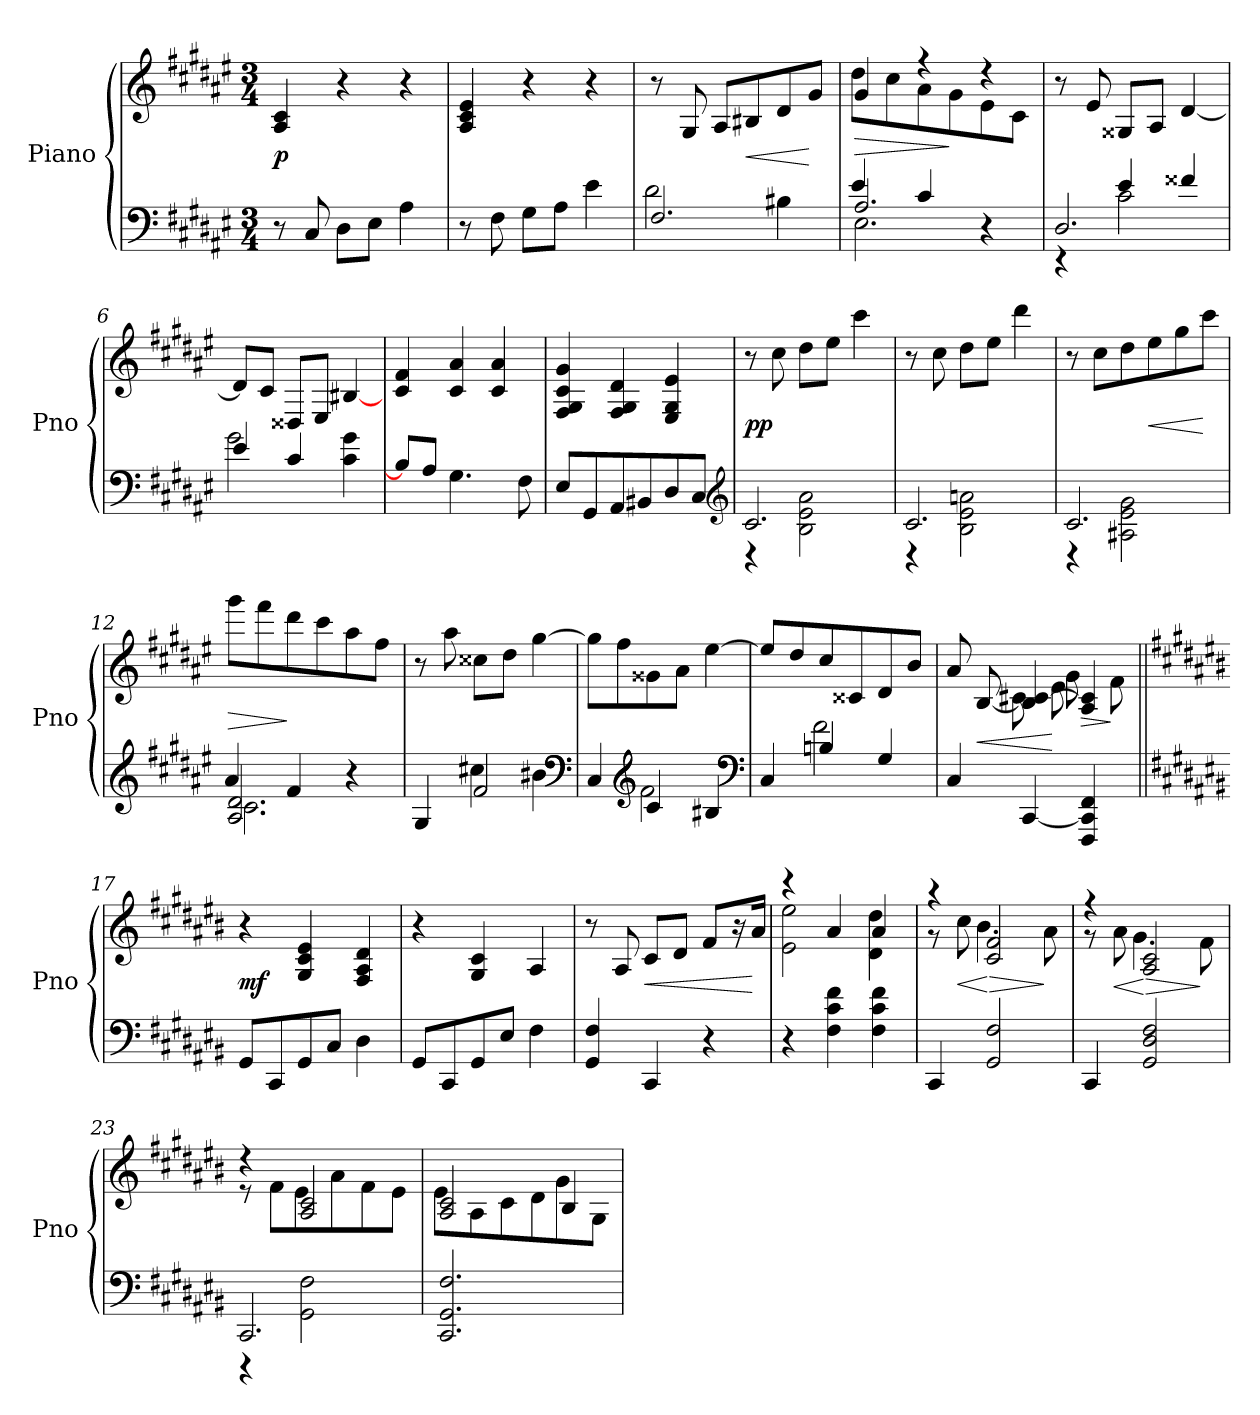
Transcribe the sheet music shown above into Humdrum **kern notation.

**kern	**kern	**dynam
*part1	*part1	*part1
*staff2	*staff1	*staff1/2
*I"Piano	*	*
*I'Pno	*	*
*clefF4	*clefG2	*
*k[f#c#g#d#a#e#]	*k[f#c#g#d#a#e#]	*
*F#:	*F#:	*
*M3/4	*M3/4	*
=1	=1	=1
8r	4A# 4c#	p
8C#	.	.
8D#L	4r	.
8E#J	.	.
4A#	4r	.
=2	=2	=2
8r	4A# 4c# 4e#	.
8F#	.	.
8G#L	4r	.
8A#J	.	.
4e#	4r	.
=3	=3	=3
*^	*	*
2.F#	2d#	8r	.
.	.	8G#	.
.	.	8A#L	.
.	.	8B#X	<
.	4B#X	8d#	.
.	.	8g#J	[
=4	=4	=4	=4
*	*^	*^	*
2.E#\	2.A#/	4e#	4g#	8dd#L	>
.	.	.	.	8cc#	.
.	.	4c#	4r	8a#	.
.	.	.	.	8g#	]
.	.	4r	4r	8e#	.
.	.	.	.	8c#J	.
*	*	*	*v	*v	*
=5	=5	=5	=5	=5
2.D#	4r	4ryy	8r	.
.	.	.	8e#	.
.	2c#	4e#	8G##XL	.
.	.	.	8A#J	.
.	.	4f##X	[4d#	.
*	*v	*v	*	*
=6	=6	=6	=6
4e#	2g#	8d#L]	.
.	.	8c#J	.
4c#	.	8D##XL	.
.	.	8E#J	.
4c# 4g#	4ryy	[4B#X	.
*v	*v	*	*
=7	=7	=7
8B#\L]	4c#/ 4f#/	.
8A#/J	.	.
4.G#	4c# 4a#	.
.	4c# 4a#	.
8F#	.	.
=8	=8	=8
8E#L	4F# 4G# 4c# 4g#	.
8GG#	.	.
8AA#	4F# 4G# 4d#	.
8BB#X	.	.
8D#	4E# 4G# 4e#	.
8C#J	.	.
*clefG2	*	*
=9	=9	=9
*^	*	*
2.c#	4r	8r	pp
.	.	8cc#	.
.	2B 2e# 2a#	8dd#L	.
.	.	8ee#J	.
.	.	4ccc#	.
=10	=10	=10	=10
2.c#	4r	8r	.
.	.	8cc#	.
.	2B 2e# 2an	8dd#L	.
.	.	8ee#J	.
.	.	4ddd#	.
=11	=11	=11	=11
2.c#	4r	8r	.
.	.	8cc#L	.
.	2A#X 2e# 2g#	8dd#	.
.	.	8ee#	<
.	.	8gg#	.
.	.	8ccc#J	[
=12	=12	=12	=12
*	*^	*	*
2.A# 2.d#	2.c#	4a#	8ggg#L	>
.	.	.	8fff#	.
.	.	4f#	8ddd#	]
.	.	.	8ccc#	.
.	.	4r	8aa#	.
.	.	.	8ff#J	.
*	*v	*v	*	*
=13	=13	=13	=13
4G#	4ryy	8r	.
.	.	8aa#	.
2f#	4cc#X	8cc##XL	.
.	.	8dd#J	.
.	4b#X	[4gg#	.
*clefF4	*	*	*
=14	=14	=14	=14
4C#	4ryy	8gg#L]	.
.	.	8ff#	.
*clefG2	*	*	*
4c#	2f#	8g##X	.
.	.	8a#J	.
4B#X	.	[4ee#	.
*clefF4	*	*	*
=15	=15	=15	=15
4C#	4ryy	8ee#L]	.
.	.	8dd#	.
4Bn	2f#	8cc#	.
.	.	8c##X	.
4G#	.	8d#	.
.	.	8bJ	.
*v	*v	*	*
=16	=16	=16
*	*^	*
4C#	8a#	4ryy	.
.	[8B	.	<
[4CC#	4B] [4c#	8c#X	.
.	.	8e#	[
4FFF# 4CC#] 4FF#	4A# 4c#]	8g#	>
.	.	8f#	]
*	*v	*v	*
=17||	=17||	=17||
*k[f#c#g#d#a#e#b#]	*k[f#c#g#d#a#e#b#]	*
8GG#L	4r	mf
8CC#	.	.
8GG#	4G# 4c# 4e#	.
8C#J	.	.
4D#	4F# 4A# 4d#	.
=18	=18	=18
8GG#L	4r	.
8CC#	.	.
8GG#	4G# 4c#	.
8E#J	.	.
4F#	4A#	.
=19	=19	=19
4GG# 4F#	8r	.
.	8A#	.
4CC#	8c#L	<
.	8d#J	.
4r	8f#L	.
.	16r	.
.	16a#Jk	[
=20	=20	=20
*	*^	*
4r	4r	2e# 2ee#	.
4F# 4c# 4f#	4a#	.	.
4F# 4c# 4f#	4a#	4d# 4dd#	.
=21	=21	=21	=21
4CC#	4r	8r	.
.	.	8cc#	<
2GG# 2F#	2c# 2f#	4.b#	[ >
.	.	8a#	]
=22	=22	=22	=22
4CC#	4r	8r	.
.	.	8a#	<
2GG# 2D# 2F#	2A# 2c#	4.g#	[ >
.	.	8f#	]
=23	=23	=23	=23
*^	*	*	*
2.CC#	4r	4r	8r	.
.	.	.	8f#L	.
.	2GG# 2F#	2A# 2c#	8e#	.
.	.	.	8a#	.
.	.	.	8f#	.
.	.	.	8e#J	.
*v	*v	*	*	*
=24	=24	=24	=24
2.CC# 2.GG# 2.F#	2A# 2c#	8e#L	.
.	.	8A#	.
.	.	8c#	.
.	.	8d#	.
.	4B#	8g#	.
.	.	8G#J	.
*	*v	*v	*
=	=	=
*-	*-	*-
